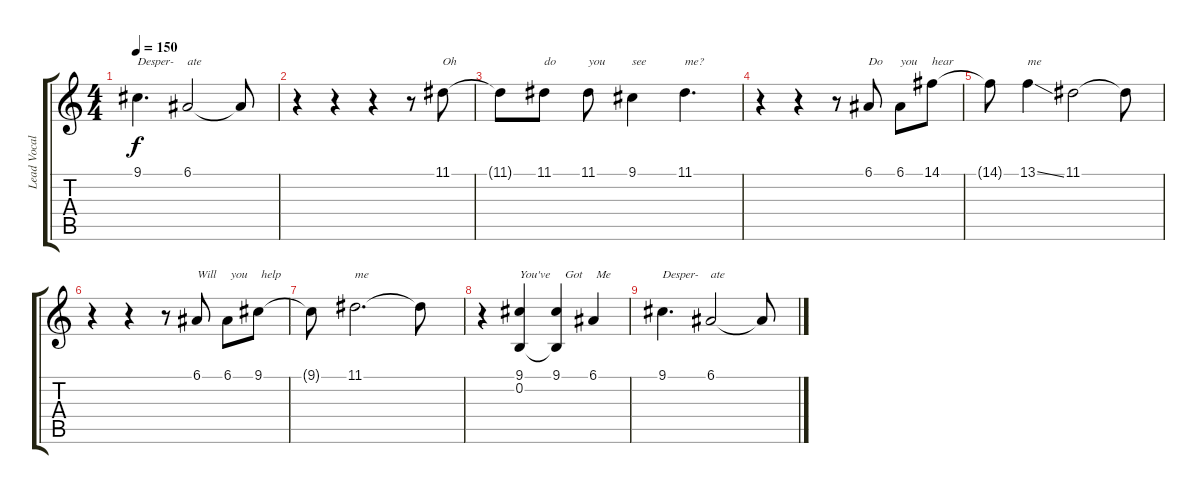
\track ("Lead Vocals" "Lead Vocal") {instrument lead1square}
\staff {score tabs}
\tuning (E4 B3 G3 D3 A2 E2) {hide}
\ts (4 4)
\tempo 150
\clef g2
\ks c
9.1.4{d txt "Desper-" dy f} 6.1.2{txt "ate"} 6.1{t}.8 |
r.4 r.4 r.4 r.8 11.1.8{txt "Oh"} |
11.1{t}.8 11.1.8{txt "do"} 11.1.8{txt "you"} 9.1.4{txt "see"} 11.1.4{d txt "me?"} |
r.4 r.4 r.8 6.1.8{txt "Do"} 6.1.8{txt "you"} 14.1.8{txt "hear"} |
14.1{t}.8 13.1{ss}.4{txt "me"} 11.1.2 11.1{t}.8 |
r.4 r.4 r.8 6.1.8{txt "Will"} 6.1.8{txt " you"} 9.1.8{txt " help"} |
9.1{t}.8 11.1.2{d txt "me"} 11.1{t}.8 |
r.4 (9.1 0.2).4{txt "You've"} (9.1 0.2{t}).4{txt "   Got"} 6.1.4{txt " Me"} |
9.1.4{d txt "Desper-"} 6.1.2{txt "ate"} 6.1{t}.8
